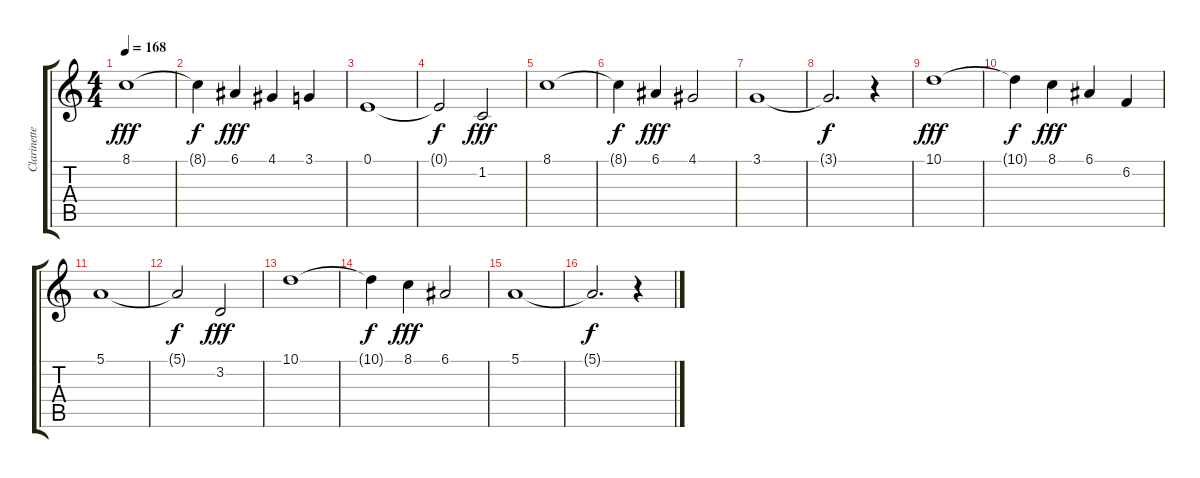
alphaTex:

\track ("Clarinette" "Clarinette") {instrument clarinet}
\staff {score tabs}
\tuning (E4 B3 G3 D3 A2 E2) {hide}
\ts (4 4)
\tempo 168
\clef g2
\ks c
8.1.1{dy fff} |
8.1{t}.4{dy f} 6.1.4{dy fff} 4.1.4 3.1.4 |
0.1.1 |
0.1{t}.2{dy f} 1.2.2{dy fff} |
8.1.1 |
8.1{t}.4{dy f} 6.1.4{dy fff} 4.1.2 |
3.1.1 |
3.1{t}.2{d dy f} r.4 |
10.1.1{dy fff} |
10.1{t}.4{dy f} 8.1.4{dy fff} 6.1.4 6.2.4 |
5.1.1 |
5.1{t}.2{dy f} 3.2.2{dy fff} |
10.1.1 |
10.1{t}.4{dy f} 8.1.4{dy fff} 6.1.2 |
5.1.1 |
5.1{t}.2{d dy f} r.4
